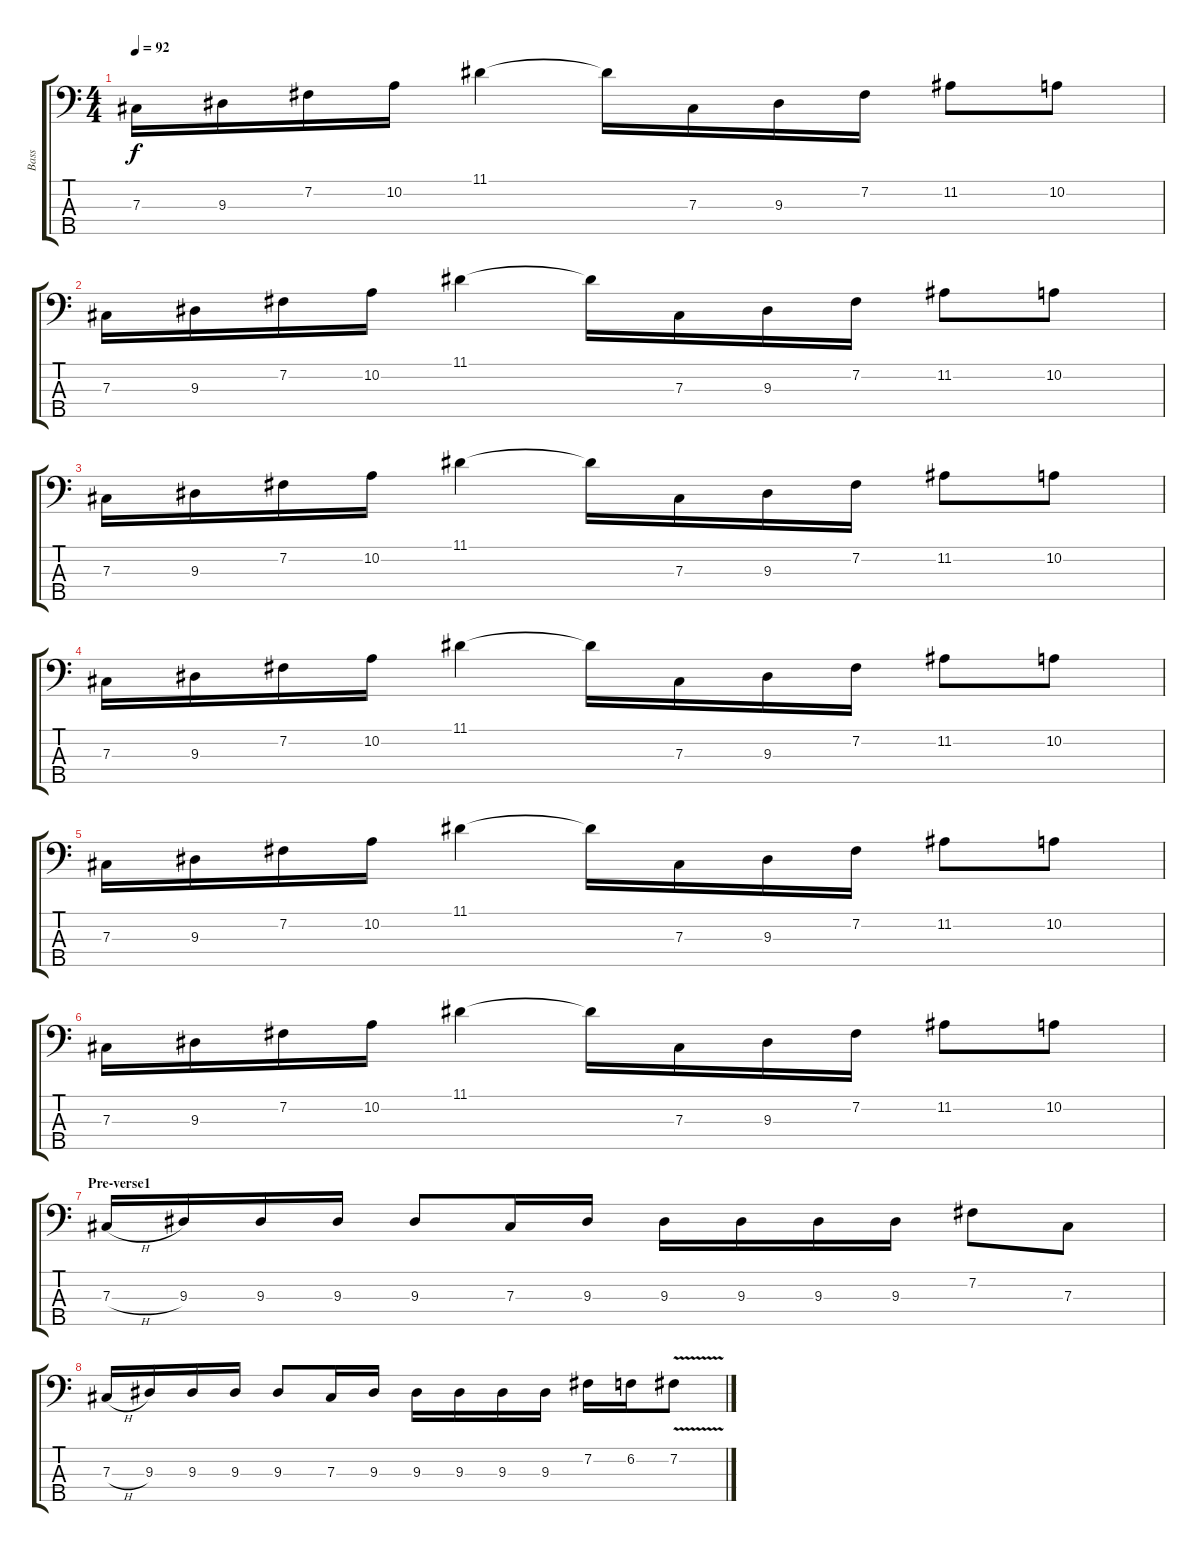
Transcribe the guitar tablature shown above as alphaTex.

\track ("Bass" "Bass") {instrument electricbassfinger}
\staff {score tabs}
\tuning (E2 B1 Gb1 Db1 Bb0) {hide}
\ts (4 4)
\tempo 92
\clef f4
\ks c
7.3.16{dy f} 9.3.16 7.2.16 10.2.16 11.1.4 11.1{t}.16 7.3.16 9.3.16 7.2.16 11.2.8 10.2.8 |
7.3.16 9.3.16 7.2.16 10.2.16 11.1.4 11.1{t}.16 7.3.16 9.3.16 7.2.16 11.2.8 10.2.8 |
7.3.16 9.3.16 7.2.16 10.2.16 11.1.4 11.1{t}.16 7.3.16 9.3.16 7.2.16 11.2.8 10.2.8 |
7.3.16 9.3.16 7.2.16 10.2.16 11.1.4 11.1{t}.16 7.3.16 9.3.16 7.2.16 11.2.8 10.2.8 |
7.3.16 9.3.16 7.2.16 10.2.16 11.1.4 11.1{t}.16 7.3.16 9.3.16 7.2.16 11.2.8 10.2.8 |
7.3.16 9.3.16 7.2.16 10.2.16 11.1.4 11.1{t}.16 7.3.16 9.3.16 7.2.16 11.2.8 10.2.8 |
\section ("" "Pre-verse1")
7.3{h}.16 9.3.16 9.3.16 9.3.16 9.3.8 7.3.16 9.3.16 9.3.16 9.3.16 9.3.16 9.3.16 7.2.8 7.3.8 |
7.3{h}.16 9.3.16 9.3.16 9.3.16 9.3.8 7.3.16 9.3.16 9.3.16 9.3.16 9.3.16 9.3.16 7.2.16 6.2.16 7.2{v}.8
